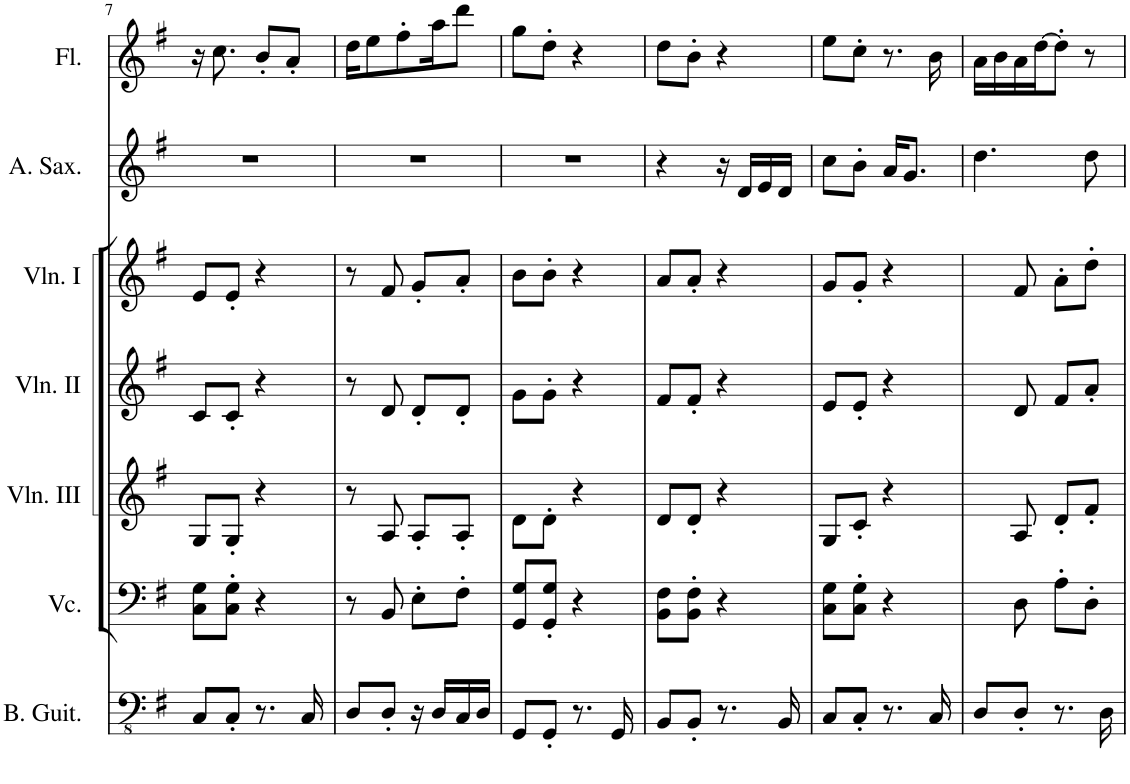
**kern	**kern	**kern	**kern	**kern	**kern	**kern
*part7	*part6	*part5	*part4	*part3	*part2	*part1
*staff7	*staff6	*staff5	*staff4	*staff3	*staff2	*staff1
*I"Bass Guitar	*I"Violoncello	*I"Violin III	*I"Violin II	*I"Violin I	*I"Alto Saxophone	*I"Flute
*I'B. Guit.	*I'Vc.	*I'Vln. III	*I'Vln. II	*I'Vln. I	*I'A. Sax.	*I'Fl.
!!LO:PB:g=z
*clefFv4	*clefF4	*clefG2	*clefG2	*clefG2	*clefG2	*clefG2
*	*	*	*	*	*ITrd5c9	*
*k[f#]	*k[f#]	*k[f#]	*k[f#]	*k[f#]	*k[f#]	*k[f#]
*M2/4	*M2/4	*M2/4	*M2/4	*M2/4	*M2/4	*M2/4
=7	=7	=7	=7	=7	=7	=7
8CC/L	8C\ 8G\L	8G/L	8c/L	8e/L	2r	16r
.	.	.	.	.	.	8.cc\
8CC'/J	8C\' 8G\'J	8G'/J	8c'/J	8e'/J	.	.
8.r	4r	4r	4r	4r	.	8b'/L
.	.	.	.	.	.	8a'/J
16CC/	.	.	.	.	.	.
=8	=8	=8	=8	=8	=8	=8
8DD/L	8r	8r	8r	8r	2r	16dd\KL
.	.	.	.	.	.	8ee\
8DD'/J	8BB/	8A/	8d/	8f#/	.	.
.	.	.	.	.	.	8ff#'\
16r	8E'\L	8A'/L	8d'/L	8g'/L	.	.
16DD/LL	.	.	.	.	.	16aa\K
16CC/	8F#'\J	8A'/J	8d'/J	8a'/J	.	8ddd\J
16DD/JJ	.	.	.	.	.	.
=9	=9	=9	=9	=9	=9	=9
8GGG/L	8GG/ 8G/L	8d\L	8g\L	8b\L	2r	8gg\L
8GGG'/J	8GG/' 8G/'J	8d'\J	8g'\J	8b'\J	.	8dd'\J
8.r	4r	4r	4r	4r	.	4r
16GGG/	.	.	.	.	.	.
=10	=10	=10	=10	=10	=10	=10
8BBB/L	8BB\ 8F#\L	8d/L	8f#/L	8a/L	4r	8dd\L
8BBB'/J	8BB\' 8F#\'J	8d'/J	8f#'/J	8a'/J	.	8b'\J
8.r	4r	4r	4r	4r	16r	4r
.	.	.	.	.	16d/LL	.
.	.	.	.	.	16e/	.
16BBB/	.	.	.	.	16d/JJ	.
=11	=11	=11	=11	=11	=11	=11
8CC/L	8C\ 8G\L	8G/L	8e/L	8g/L	8cc\L	8ee\L
8CC'/J	8C\' 8G\'J	8c'/J	8e'/J	8g'/J	8b'\J	8cc'\J
8.r	4r	4r	4r	4r	16a/KL	8.r
.	.	.	.	.	8.g/J	.
16CC/	.	.	.	.	.	16b\
=12	=12	=12	=12	=12	=12	=12
8DD/L	8ryy	8ryy	8ryy	8ryy	4.dd\	16a\LL
.	.	.	.	.	.	16b\
8DD'/J	8D\	8A/	8d/	8f#/	.	16a\
.	.	.	.	.	.	[>16dd\J
8.r	8A'\L	8d'/L	8f#/L	8a'\L	.	8dd'\J]
.	8D'\J	8f#'/J	8a'/J	8dd'\J	8dd\	8r
16DD\	.	.	.	.	.	.
=	=	=	=	=	=	=
*-	*-	*-	*-	*-	*-	*-
